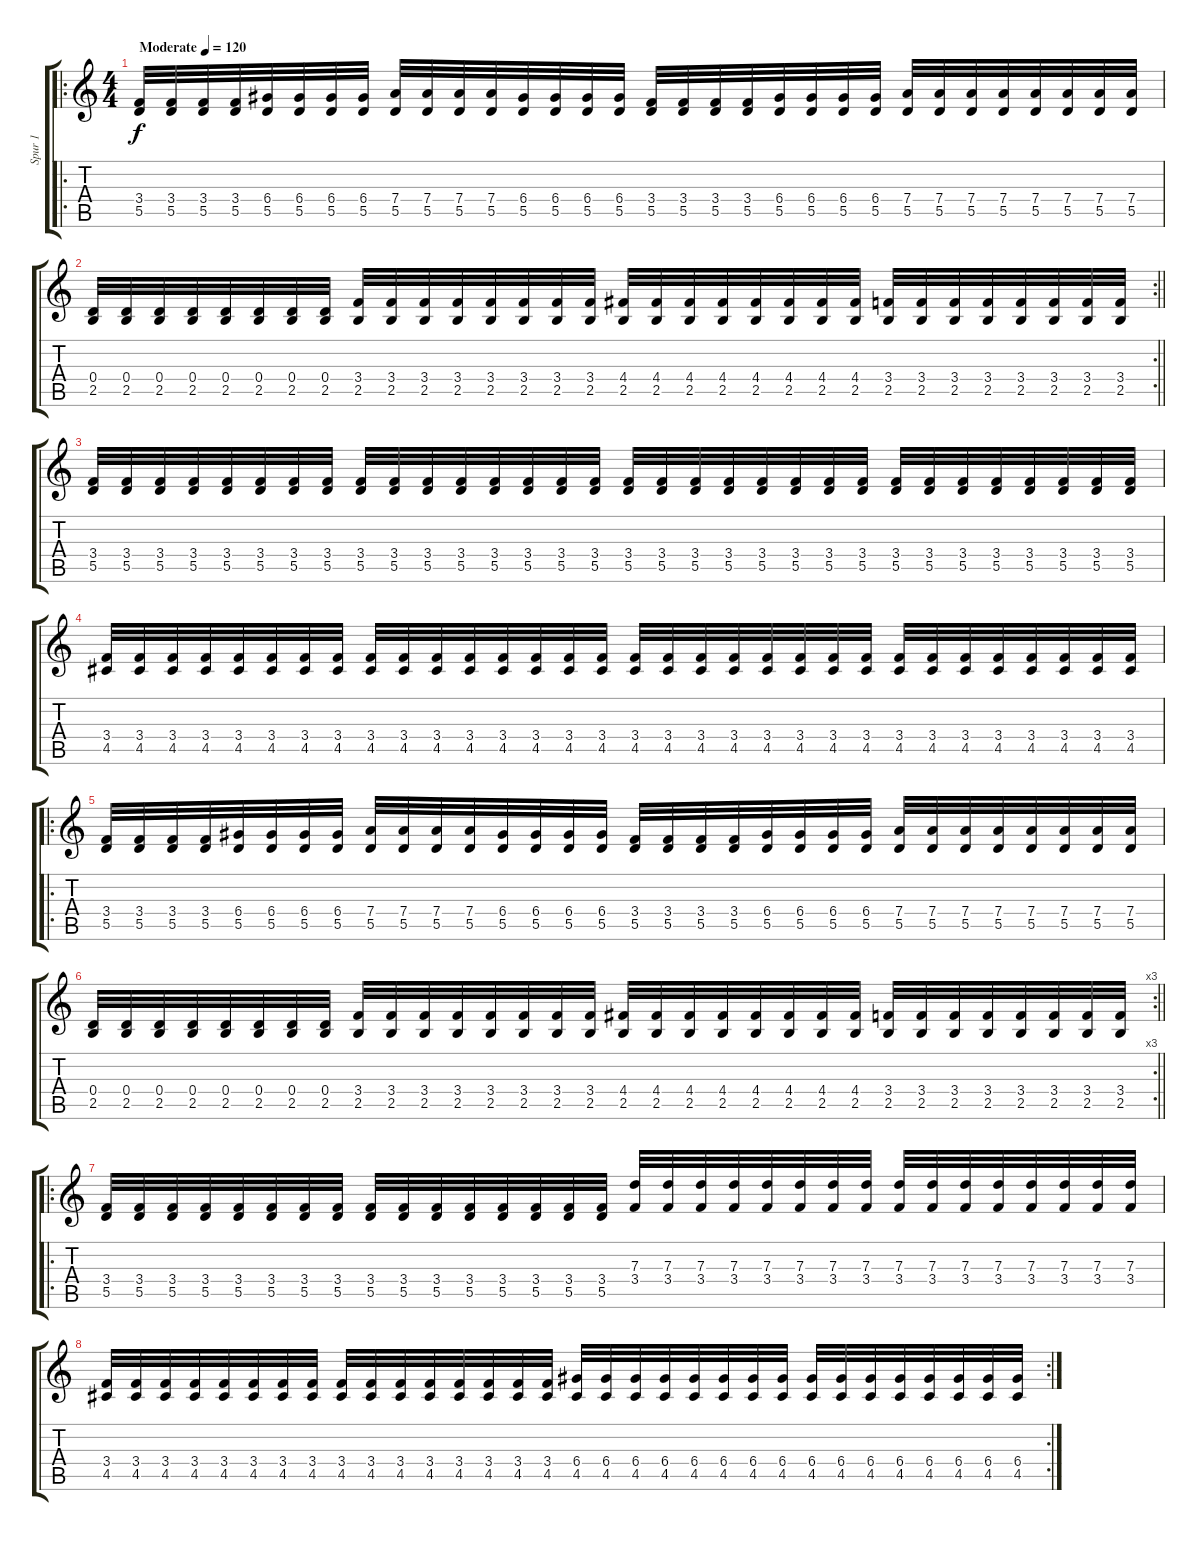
\track ("Spur 1" "Spur 1") {instrument overdrivenguitar}
\staff {score tabs}
\tuning (E4 B3 G3 D3 A2 E2) {hide}
\ro
\ts (4 4)
\tempo (120 "Moderate")
\clef g2
\ks c
(3.4 5.5).32{dy f instrument overdrivenguitar} (3.4 5.5).32 (3.4 5.5).32 (3.4 5.5).32 (6.4 5.5).32 (6.4 5.5).32 (6.4 5.5).32 (6.4 5.5).32 (7.4 5.5).32 (7.4 5.5).32 (7.4 5.5).32 (7.4 5.5).32 (6.4 5.5).32 (6.4 5.5).32 (6.4 5.5).32 (6.4 5.5).32 (3.4 5.5).32 (3.4 5.5).32 (3.4 5.5).32 (3.4 5.5).32 (6.4 5.5).32 (6.4 5.5).32 (6.4 5.5).32 (6.4 5.5).32 (7.4 5.5).32 (7.4 5.5).32 (7.4 5.5).32 (7.4 5.5).32 (7.4 5.5).32 (7.4 5.5).32 (7.4 5.5).32 (7.4 5.5).32 |
\rc 2
\barLineRight lightlight
(0.4 2.5).32 (0.4 2.5).32 (0.4 2.5).32 (0.4 2.5).32 (0.4 2.5).32 (0.4 2.5).32 (0.4 2.5).32 (0.4 2.5).32 (3.4 2.5).32 (3.4 2.5).32 (3.4 2.5).32 (3.4 2.5).32 (3.4 2.5).32 (3.4 2.5).32 (3.4 2.5).32 (3.4 2.5).32 (4.4 2.5).32 (4.4 2.5).32 (4.4 2.5).32 (4.4 2.5).32 (4.4 2.5).32 (4.4 2.5).32 (4.4 2.5).32 (4.4 2.5).32 (3.4 2.5).32 (3.4 2.5).32 (3.4 2.5).32 (3.4 2.5).32 (3.4 2.5).32 (3.4 2.5).32 (3.4 2.5).32 (3.4 2.5).32 |
(3.4 5.5).32 (3.4 5.5).32 (3.4 5.5).32 (3.4 5.5).32 (3.4 5.5).32 (3.4 5.5).32 (3.4 5.5).32 (3.4 5.5).32 (3.4 5.5).32 (3.4 5.5).32 (3.4 5.5).32 (3.4 5.5).32 (3.4 5.5).32 (3.4 5.5).32 (3.4 5.5).32 (3.4 5.5).32 (3.4 5.5).32 (3.4 5.5).32 (3.4 5.5).32 (3.4 5.5).32 (3.4 5.5).32 (3.4 5.5).32 (3.4 5.5).32 (3.4 5.5).32 (3.4 5.5).32 (3.4 5.5).32 (3.4 5.5).32 (3.4 5.5).32 (3.4 5.5).32 (3.4 5.5).32 (3.4 5.5).32 (3.4 5.5).32 |
(3.4 4.5).32 (3.4 4.5).32 (3.4 4.5).32 (3.4 4.5).32 (3.4 4.5).32 (3.4 4.5).32 (3.4 4.5).32 (3.4 4.5).32 (3.4 4.5).32 (3.4 4.5).32 (3.4 4.5).32 (3.4 4.5).32 (3.4 4.5).32 (3.4 4.5).32 (3.4 4.5).32 (3.4 4.5).32 (3.4 4.5).32 (3.4 4.5).32 (3.4 4.5).32 (3.4 4.5).32 (3.4 4.5).32 (3.4 4.5).32 (3.4 4.5).32 (3.4 4.5).32 (3.4 4.5).32 (3.4 4.5).32 (3.4 4.5).32 (3.4 4.5).32 (3.4 4.5).32 (3.4 4.5).32 (3.4 4.5).32 (3.4 4.5).32 |
\ro
(3.4 5.5).32 (3.4 5.5).32 (3.4 5.5).32 (3.4 5.5).32 (6.4 5.5).32 (6.4 5.5).32 (6.4 5.5).32 (6.4 5.5).32 (7.4 5.5).32 (7.4 5.5).32 (7.4 5.5).32 (7.4 5.5).32 (6.4 5.5).32 (6.4 5.5).32 (6.4 5.5).32 (6.4 5.5).32 (3.4 5.5).32 (3.4 5.5).32 (3.4 5.5).32 (3.4 5.5).32 (6.4 5.5).32 (6.4 5.5).32 (6.4 5.5).32 (6.4 5.5).32 (7.4 5.5).32 (7.4 5.5).32 (7.4 5.5).32 (7.4 5.5).32 (7.4 5.5).32 (7.4 5.5).32 (7.4 5.5).32 (7.4 5.5).32 |
\rc 3
\barLineRight lightlight
(0.4 2.5).32 (0.4 2.5).32 (0.4 2.5).32 (0.4 2.5).32 (0.4 2.5).32 (0.4 2.5).32 (0.4 2.5).32 (0.4 2.5).32 (3.4 2.5).32 (3.4 2.5).32 (3.4 2.5).32 (3.4 2.5).32 (3.4 2.5).32 (3.4 2.5).32 (3.4 2.5).32 (3.4 2.5).32 (4.4 2.5).32 (4.4 2.5).32 (4.4 2.5).32 (4.4 2.5).32 (4.4 2.5).32 (4.4 2.5).32 (4.4 2.5).32 (4.4 2.5).32 (3.4 2.5).32 (3.4 2.5).32 (3.4 2.5).32 (3.4 2.5).32 (3.4 2.5).32 (3.4 2.5).32 (3.4 2.5).32 (3.4 2.5).32 |
\ro
(3.4 5.5).32 (3.4 5.5).32 (3.4 5.5).32 (3.4 5.5).32 (3.4 5.5).32 (3.4 5.5).32 (3.4 5.5).32 (3.4 5.5).32 (3.4 5.5).32 (3.4 5.5).32 (3.4 5.5).32 (3.4 5.5).32 (3.4 5.5).32 (3.4 5.5).32 (3.4 5.5).32 (3.4 5.5).32 (7.3 3.4).32 (7.3 3.4).32 (7.3 3.4).32 (7.3 3.4).32 (7.3 3.4).32 (7.3 3.4).32 (7.3 3.4).32 (7.3 3.4).32 (7.3 3.4).32 (7.3 3.4).32 (7.3 3.4).32 (7.3 3.4).32 (7.3 3.4).32 (7.3 3.4).32 (7.3 3.4).32 (7.3 3.4).32 |
\rc 2
(3.4 4.5).32 (3.4 4.5).32 (3.4 4.5).32 (3.4 4.5).32 (3.4 4.5).32 (3.4 4.5).32 (3.4 4.5).32 (3.4 4.5).32 (3.4 4.5).32 (3.4 4.5).32 (3.4 4.5).32 (3.4 4.5).32 (3.4 4.5).32 (3.4 4.5).32 (3.4 4.5).32 (3.4 4.5).32 (6.4 4.5).32 (6.4 4.5).32 (6.4 4.5).32 (6.4 4.5).32 (6.4 4.5).32 (6.4 4.5).32 (6.4 4.5).32 (6.4 4.5).32 (6.4 4.5).32 (6.4 4.5).32 (6.4 4.5).32 (6.4 4.5).32 (6.4 4.5).32 (6.4 4.5).32 (6.4 4.5).32 (6.4 4.5).32
